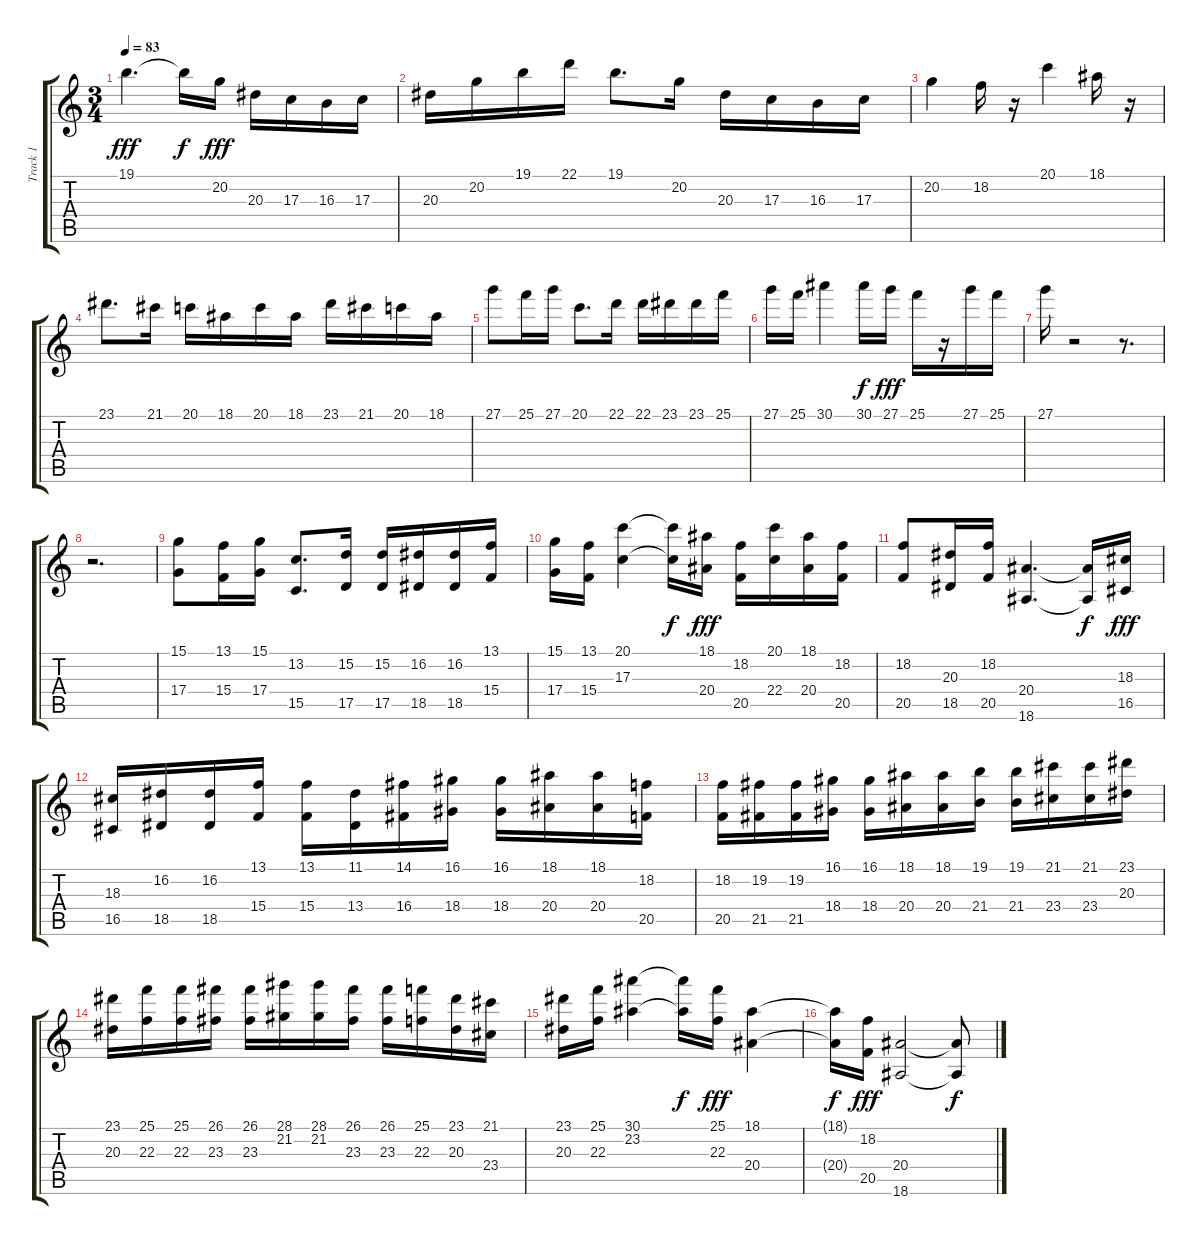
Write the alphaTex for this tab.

\track ("Track 1" "Track 1") {instrument acousticgrandpiano}
\staff {score tabs}
\tuning (E4 B3 G3 D3 A2 E2) {hide}
\ts (3 4)
\tempo 83
\clef g2
\ks c
19.1.4{d dy fff instrument piccolo} 19.1{t}.16{dy f} 20.2.16{dy fff} 20.3.16 17.3.16 16.3.16 17.3.16 |
20.3.16 20.2.16 19.1.16 22.1.16 19.1.8{d} 20.2.16 20.3.16 17.3.16 16.3.16 17.3.16 |
20.2.4 18.2.16 r.16 20.1.4 18.1.16 r.16 |
23.1.8{d} 21.1.16 20.1.16 18.1.16 20.1.16 18.1.16 23.1.16 21.1.16 20.1.16 18.1.16 |
27.1.8 25.1.16 27.1.16 20.1.8{d} 22.1.16 22.1.16 23.1.16 23.1.16 25.1.16 |
27.1.16 25.1.16 30.1.4 30.1.16{dy f} 27.1.16{dy fff} 25.1.16 r.16 27.1.16 25.1.16 |
27.1.16 r.2 r.8{d} |
r.2{d} |
(15.1 17.4).8{instrument stringensemble1} (13.1 15.4).16 (15.1 17.4).16 (13.2 15.5).8{d} (15.2 17.5).16 (15.2 17.5).16 (16.2 18.5).16 (16.2 18.5).16 (13.1 15.4).16 |
(15.1 17.4).16 (13.1 15.4).16 (20.1 17.3).4 (20.1{t} 17.3{t}).16{dy f} (18.1 20.4).16{dy fff} (18.2 20.5).16 (20.1 22.4).16 (18.1 20.4).16 (18.2 20.5).16 |
(18.2 20.5).8 (20.3 18.5).16 (18.2 20.5).16 (20.4 18.6).4{d} (20.4{t} 18.6{t}).16{dy f} (18.3 16.5).16{dy fff} |
(18.3 16.5).16 (16.2 18.5).16 (16.2 18.5).16 (13.1 15.4).16 (13.1 15.4).16 (11.1 13.4).16 (14.1 16.4).16 (16.1 18.4).16 (16.1 18.4).16 (18.1 20.4).16 (18.1 20.4).16 (18.2 20.5).16 |
(18.2 20.5).16 (19.2 21.5).16 (19.2 21.5).16 (16.1 18.4).16 (16.1 18.4).16 (18.1 20.4).16 (18.1 20.4).16 (19.1 21.4).16 (19.1 21.4).16 (21.1 23.4).16 (21.1 23.4).16 (23.1 20.3).16 |
(23.1 20.3).16 (25.1 22.3).16 (25.1 22.3).16 (26.1 23.3).16 (26.1 23.3).16 (28.1 21.2).16 (28.1 21.2).16 (26.1 23.3).16 (26.1 23.3).16 (25.1 22.3).16 (23.1 20.3).16 (21.1 23.4).16 |
(23.1 20.3).16 (25.1 22.3).16 (30.1 23.2).4 (30.1{t} 23.2{t}).16{dy f} (25.1 22.3).16{dy fff} (18.1 20.4).4 |
(18.1{t} 20.4{t}).16{dy f} (18.2 20.5).16{dy fff} (20.4 18.6).2 (20.4{t} 18.6{t}).8{dy f}
